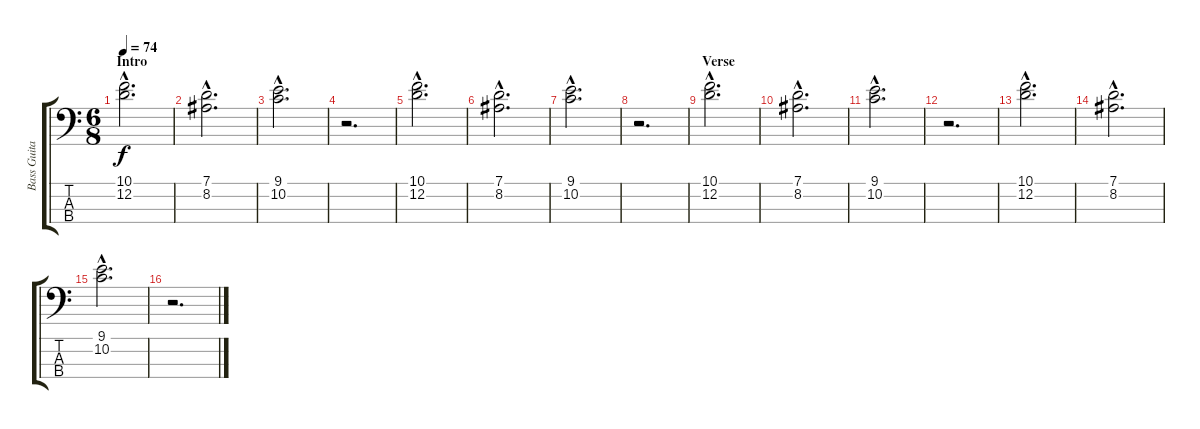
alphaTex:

\track ("Bass Guitar" "Bass Guita") {instrument electricbasspick}
\staff {score tabs}
\tuning (G2 D2 A1 D1) {hide}
\ts (6 8)
\section ("" "Intro")
\tempo 74
\clef f4
\ks c
(10.1{hac} 12.2{hac}).2{d dy f instrument electricbasspick} |
(7.1{hac} 8.2{hac}).2{d} |
(9.1{hac} 10.2{hac}).2{d} |
r.2{d} |
(10.1{hac} 12.2{hac}).2{d} |
(7.1{hac} 8.2{hac}).2{d} |
(9.1{hac} 10.2{hac}).2{d} |
r.2{d} |
\section ("" "Verse")
(10.1{hac} 12.2{hac}).2{d} |
(7.1{hac} 8.2{hac}).2{d} |
(9.1{hac} 10.2{hac}).2{d} |
r.2{d} |
(10.1{hac} 12.2{hac}).2{d} |
(7.1{hac} 8.2{hac}).2{d} |
(9.1{hac} 10.2{hac}).2{d} |
r.2{d}
